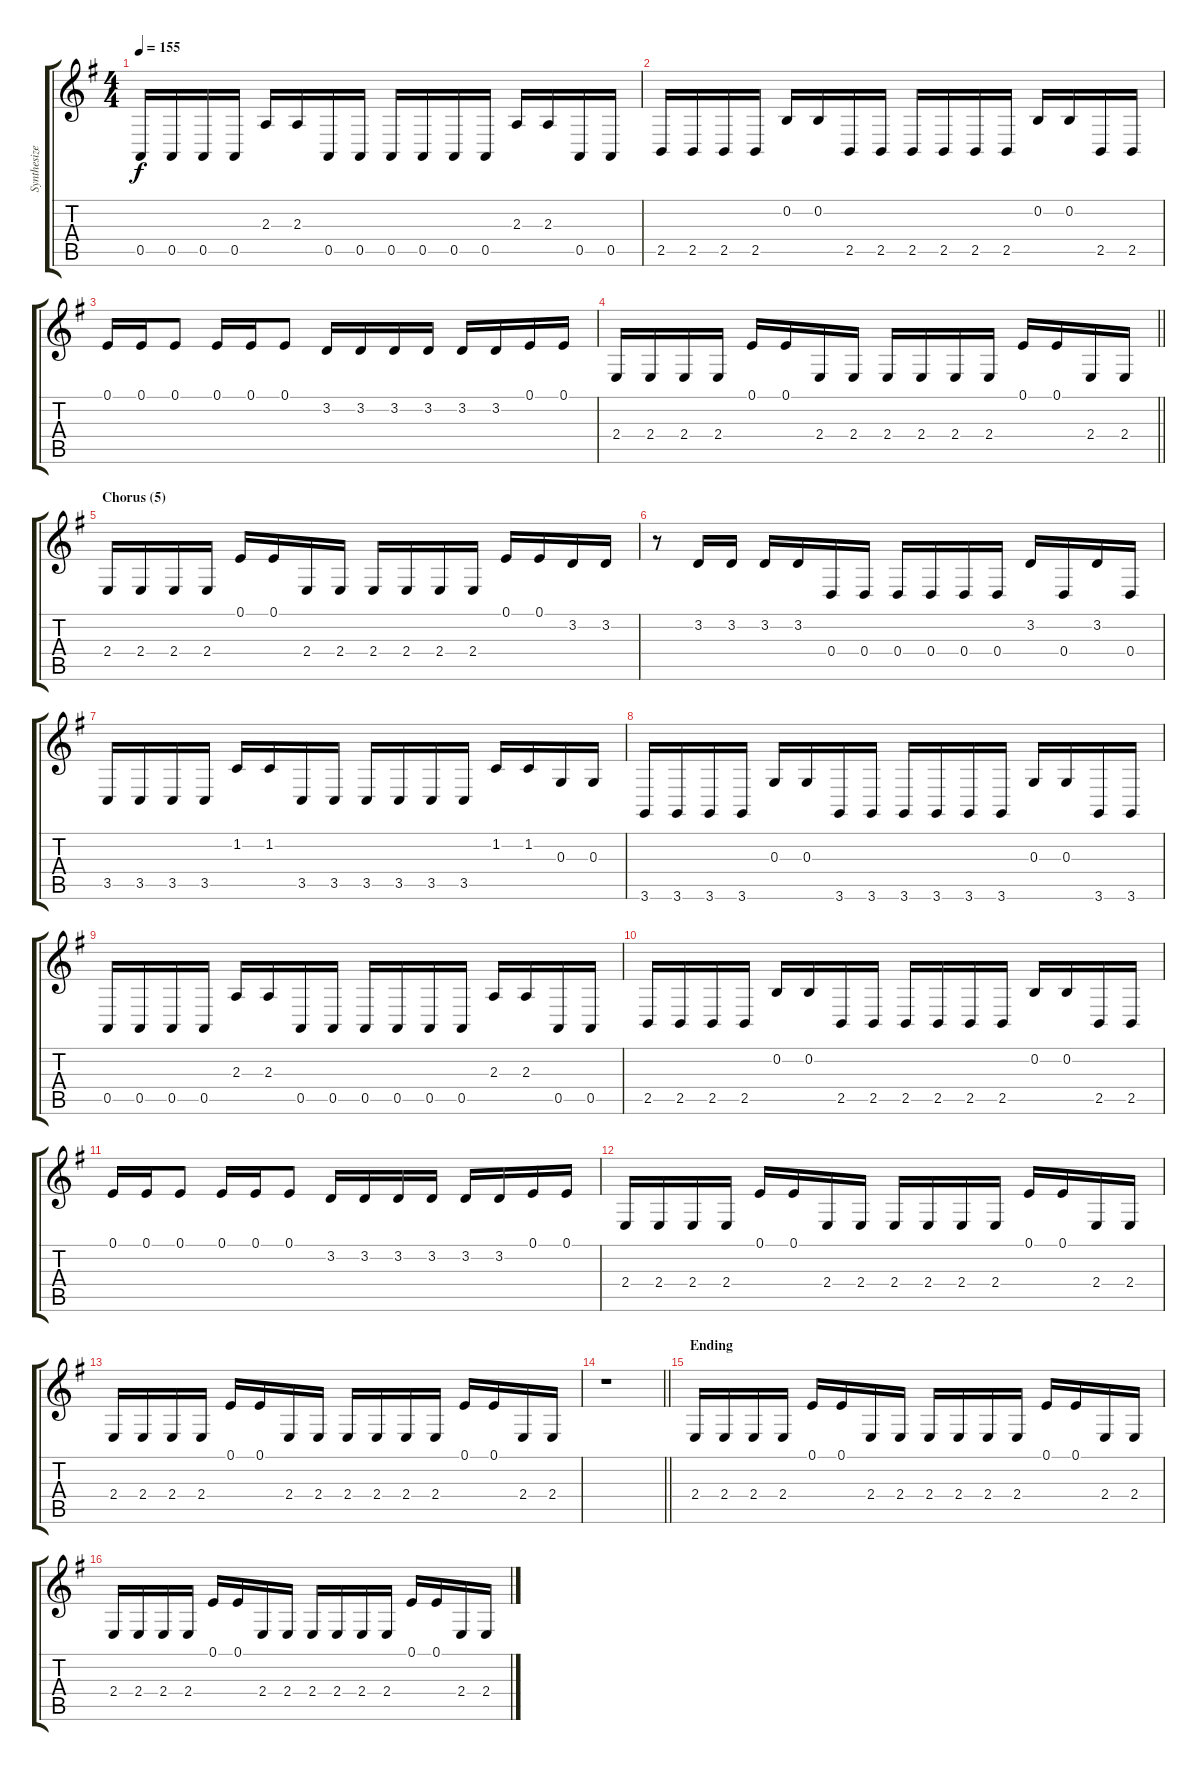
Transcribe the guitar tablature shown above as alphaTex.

\track ("Synthesizer I" "Synthesize") {instrument clavinet}
\staff {score tabs}
\tuning (E4 B3 G3 D3 A2 E2) {hide}
\ts (4 4)
\tempo 155
\clef g2
\ks eminor
0.5.16{dy f} 0.5.16 0.5.16 0.5.16 2.3.16 2.3.16 0.5.16 0.5.16 0.5.16 0.5.16 0.5.16 0.5.16 2.3.16 2.3.16 0.5.16 0.5.16 |
2.5.16 2.5.16 2.5.16 2.5.16 0.2.16 0.2.16 2.5.16 2.5.16 2.5.16 2.5.16 2.5.16 2.5.16 0.2.16 0.2.16 2.5.16 2.5.16 |
0.1.16 0.1.16 0.1.8 0.1.16 0.1.16 0.1.8 3.2.16 3.2.16 3.2.16 3.2.16 3.2.16 3.2.16 0.1.16 0.1.16 |
\barLineRight lightlight
2.4.16 2.4.16 2.4.16 2.4.16 0.1.16 0.1.16 2.4.16 2.4.16 2.4.16 2.4.16 2.4.16 2.4.16 0.1.16 0.1.16 2.4.16 2.4.16 |
\section ("" "Chorus (5)")
2.4.16 2.4.16 2.4.16 2.4.16 0.1.16 0.1.16 2.4.16 2.4.16 2.4.16 2.4.16 2.4.16 2.4.16 0.1.16 0.1.16 3.2.16 3.2.16 |
r.8 3.2.16 3.2.16 3.2.16 3.2.16 0.4.16 0.4.16 0.4.16 0.4.16 0.4.16 0.4.16 3.2.16 0.4.16 3.2.16 0.4.16 |
3.5.16 3.5.16 3.5.16 3.5.16 1.2.16 1.2.16 3.5.16 3.5.16 3.5.16 3.5.16 3.5.16 3.5.16 1.2.16 1.2.16 0.3.16 0.3.16 |
3.6.16 3.6.16 3.6.16 3.6.16 0.3.16 0.3.16 3.6.16 3.6.16 3.6.16 3.6.16 3.6.16 3.6.16 0.3.16 0.3.16 3.6.16 3.6.16 |
0.5.16 0.5.16 0.5.16 0.5.16 2.3.16 2.3.16 0.5.16 0.5.16 0.5.16 0.5.16 0.5.16 0.5.16 2.3.16 2.3.16 0.5.16 0.5.16 |
2.5.16 2.5.16 2.5.16 2.5.16 0.2.16 0.2.16 2.5.16 2.5.16 2.5.16 2.5.16 2.5.16 2.5.16 0.2.16 0.2.16 2.5.16 2.5.16 |
0.1.16 0.1.16 0.1.8 0.1.16 0.1.16 0.1.8 3.2.16 3.2.16 3.2.16 3.2.16 3.2.16 3.2.16 0.1.16 0.1.16 |
2.4.16 2.4.16 2.4.16 2.4.16 0.1.16 0.1.16 2.4.16 2.4.16 2.4.16 2.4.16 2.4.16 2.4.16 0.1.16 0.1.16 2.4.16 2.4.16 |
2.4.16 2.4.16 2.4.16 2.4.16 0.1.16 0.1.16 2.4.16 2.4.16 2.4.16 2.4.16 2.4.16 2.4.16 0.1.16 0.1.16 2.4.16 2.4.16 |
\barLineRight lightlight
r.1 |
\section ("" "Ending")
2.4.16 2.4.16 2.4.16 2.4.16 0.1.16 0.1.16 2.4.16 2.4.16 2.4.16 2.4.16 2.4.16 2.4.16 0.1.16 0.1.16 2.4.16 2.4.16 |
2.4.16 2.4.16 2.4.16 2.4.16 0.1.16 0.1.16 2.4.16 2.4.16 2.4.16 2.4.16 2.4.16 2.4.16 0.1.16 0.1.16 2.4.16 2.4.16
